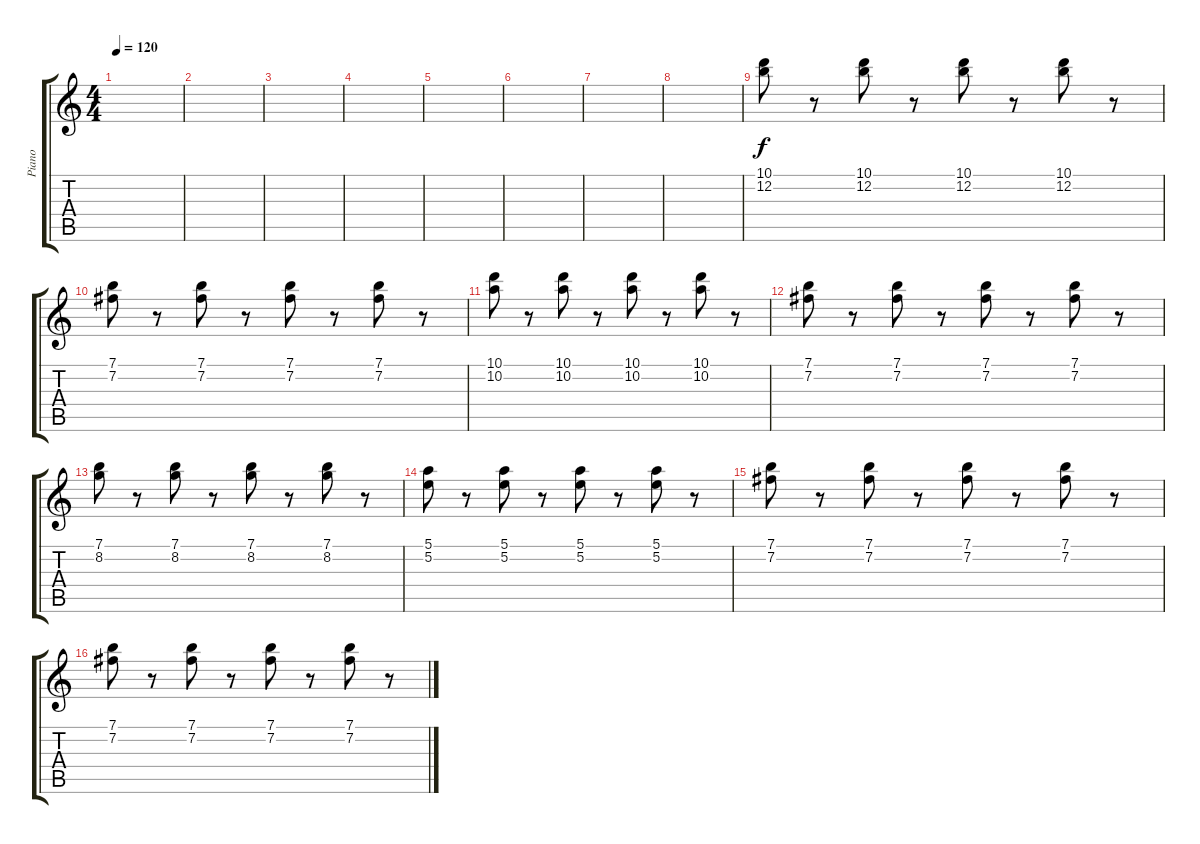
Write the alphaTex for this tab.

\track ("Piano" "Piano") {instrument electricguitarjazz}
\staff {score tabs}
\tuning (E4 B3 G3 D3 A2 E2) {hide}
\ts (4 4)
\tempo 120
\clef g2
\ks c
|
|
|
|
|
|
|
|
(10.1 12.2).8 r.8 (10.1 12.2).8 r.8 (10.1 12.2).8 r.8 (10.1 12.2).8 r.8 |
(7.1 7.2).8 r.8 (7.1 7.2).8 r.8 (7.1 7.2).8 r.8 (7.1 7.2).8 r.8 |
(10.1 10.2).8 r.8 (10.1 10.2).8 r.8 (10.1 10.2).8 r.8 (10.1 10.2).8 r.8 |
(7.1 7.2).8 r.8 (7.1 7.2).8 r.8 (7.1 7.2).8 r.8 (7.1 7.2).8 r.8 |
(7.1 8.2).8 r.8 (7.1 8.2).8 r.8 (7.1 8.2).8 r.8 (7.1 8.2).8 r.8 |
(5.1 5.2).8 r.8 (5.1 5.2).8 r.8 (5.1 5.2).8 r.8 (5.1 5.2).8 r.8 |
(7.1 7.2).8 r.8 (7.1 7.2).8 r.8 (7.1 7.2).8 r.8 (7.1 7.2).8 r.8 |
(7.1 7.2).8 r.8 (7.1 7.2).8 r.8 (7.1 7.2).8 r.8 (7.1 7.2).8 r.8
